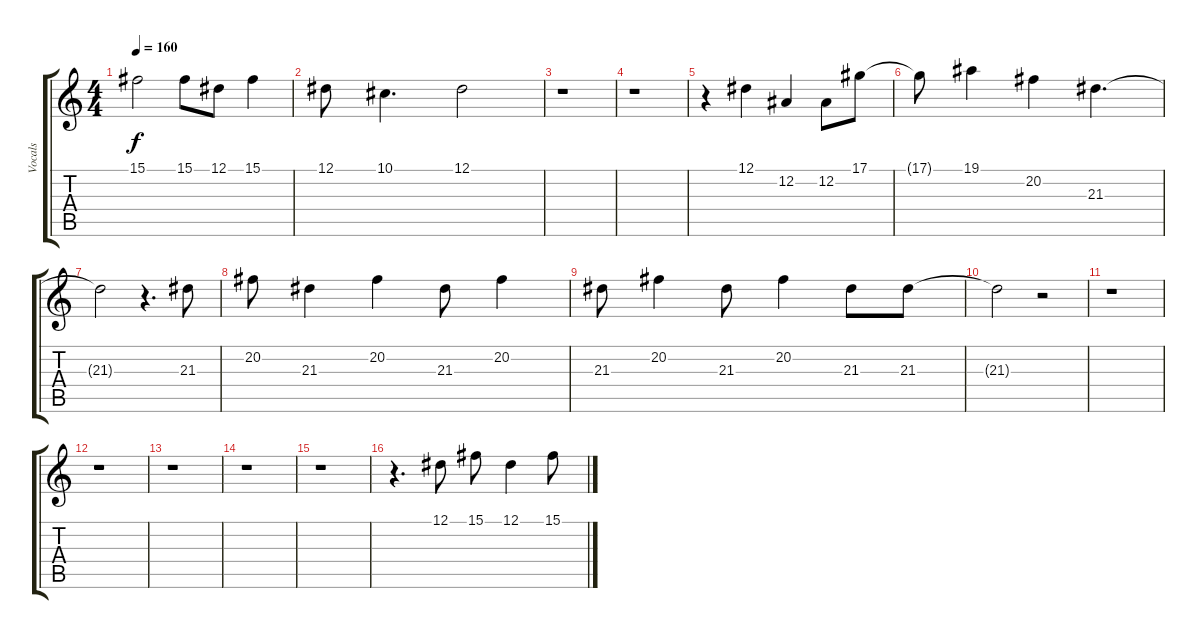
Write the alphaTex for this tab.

\track ("Vocals" "Vocals") {instrument baritonesax}
\staff {score tabs}
\tuning (Eb4 Bb3 Gb3 Db3 Ab2 Eb2) {hide}
\ts (4 4)
\tempo 160
\clef g2
\ks c
15.1.2{dy f} 15.1.8 12.1.8 15.1.4 |
12.1.8 10.1.4{d} 12.1.2 |
r.1 |
r.1 |
r.4 12.1.4 12.2.4 12.2.8 17.1.8 |
17.1{t}.8 19.1.4 20.2.4 21.3.4{d} |
21.3{t}.2 r.4{d} 21.3.8 |
20.2.8 21.3.4 20.2.4 21.3.8 20.2.4 |
21.3.8 20.2.4 21.3.8 20.2.4 21.3.8 21.3.8 |
21.3{t}.2 r.2 |
r.1 |
r.1 |
r.1 |
r.1 |
r.1 |
r.4{d} 12.1.8 15.1.8 12.1.4 15.1.8
